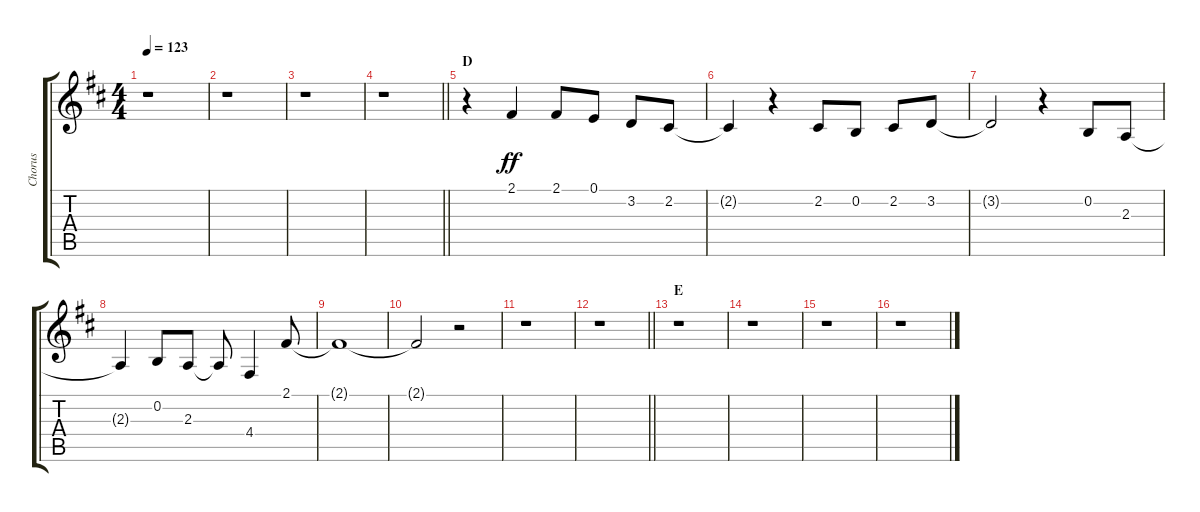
\track ("Chorus" "Chorus") {instrument voiceoohs}
\staff {score tabs}
\tuning (E4 B3 G3 D3 A2 E2) {hide}
\ts (4 4)
\tempo 123
\clef g2
\ks d
r.1{dy ff} |
r.1 |
r.1 |
\barLineRight lightlight
r.1 |
\section ("" "D")
r.4 2.1.4 2.1.8 0.1.8 3.2.8 2.2.8 |
2.2{t}.4 r.4 2.2.8 0.2.8 2.2.8 3.2.8 |
3.2{t}.2 r.4 0.2.8 2.3.8 |
2.3{t}.4 0.2.8 2.3.8 2.3{t}.8 4.4.4 2.1.8 |
2.1{t}.1 |
2.1{t}.2 r.2 |
r.1 |
\barLineRight lightlight
r.1 |
\section ("" "E")
r.1 |
r.1 |
r.1 |
r.1
